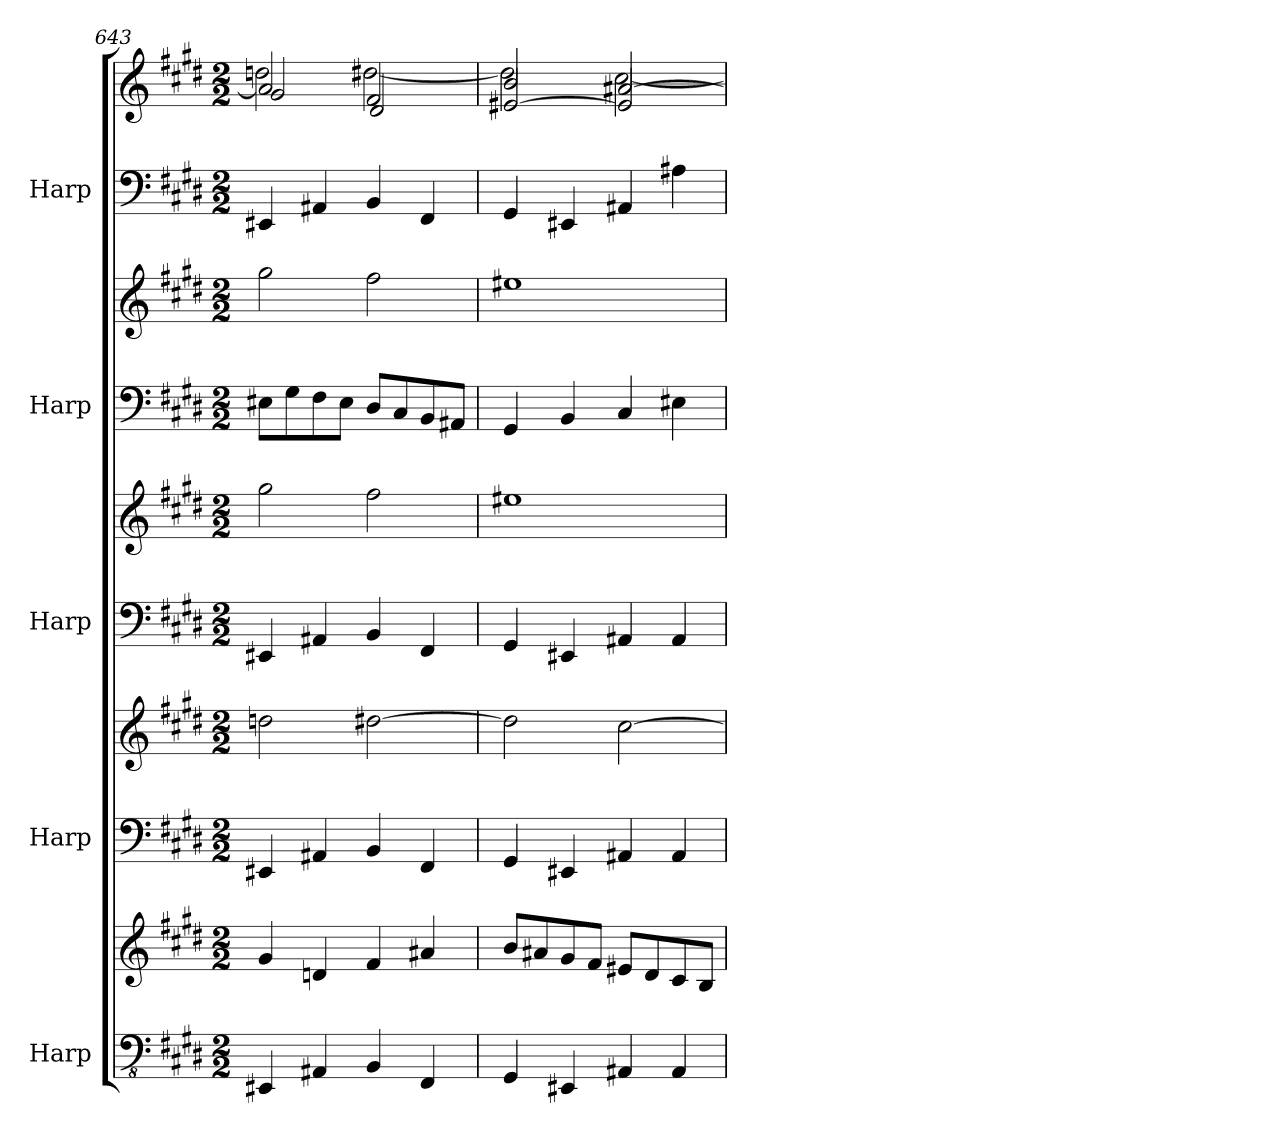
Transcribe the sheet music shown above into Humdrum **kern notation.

**kern	**kern	**kern	**kern	**kern	**kern	**kern	**kern	**kern	**kern
*part5	*part5	*part4	*part4	*part3	*part3	*part2	*part2	*part1	*part1
*staff10	*staff9	*staff8	*staff7	*staff6	*staff5	*staff4	*staff3	*staff2	*staff1
*I"Harp	*	*I"Harp	*	*I"Harp	*	*I"Harp	*	*I"Harp	*
*I'Hp	*	*I'Hp	*	*I'Hp	*	*I'Hp	*	*I'Hp	*
!!LO:PB:g=z
*clefFv4	*clefG2	*clefF4	*clefG2	*clefF4	*clefG2	*clefF4	*clefG2	*clefF4	*clefG2
*k[f#c#g#d#]	*k[f#c#g#d#]	*k[f#c#g#d#]	*k[f#c#g#d#]	*k[f#c#g#d#]	*k[f#c#g#d#]	*k[f#c#g#d#]	*k[f#c#g#d#]	*k[f#c#g#d#]	*k[f#c#g#d#]
*M2/2	*M2/2	*M2/2	*M2/2	*M2/2	*M2/2	*M2/2	*M2/2	*M2/2	*M2/2
=643	=643	=643	=643	=643	=643	=643	=643	=643	=643
*	*	*	*	*	*	*	*	*	*^
*	*	*	*	*	*	*	*	*	*	*^
4EEE#X/	4g#/	4EE#X/	2ddn\	4EE#X/	2gg#\	8E#X\L	2gg#\	4EE#X/	2a#/]	2ddn\	2g#/
.	.	.	.	.	.	8G#\	.	.	.	.	.
4AAA#X/	4dn/	4AA#X/	.	4AA#X/	.	8F#\	.	4AA#X/	.	.	.
.	.	.	.	.	.	8E#\J	.	.	.	.	.
4BBB/	4f#/	4BB/	[2dd#X\	4BB/	2ff#\	8D#/L	2ff#\	4BB/	2f#/	[2dd#X\	2d#/
.	.	.	.	.	.	8C#/	.	.	.	.	.
4FFF#/	4a#X/	4FF#/	.	4FF#/	.	8BB/	.	4FF#/	.	.	.
.	.	.	.	.	.	8AA#X/J	.	.	.	.	.
=644	=644	=644	=644	=644	=644	=644	=644	=644	=644	=644	=644
4GGG#/	8b/L	4GG#/	2dd#\]	4GG#/	1ee#X	4GG#/	1ee#X	4GG#/	[2e#X/	2dd#\]	2b/
.	8a#X/	.	.	.	.	.	.	.	.	.	.
4EEE#X/	8g#/	4EE#X/	.	4EE#X/	.	4BB/	.	4EE#X/	.	.	.
.	8f#/J	.	.	.	.	.	.	.	.	.	.
4AAA#X/	8e#X/L	4AA#X/	[2cc#\	4AA#X/	.	4C#/	.	4AA#X/	2e#/]	[2cc#\	[2a#X/
.	8d#/	.	.	.	.	.	.	.	.	.	.
4AAA#/	8c#/	4AA#/	.	4AA#/	.	4E#X\	.	4A#X\	.	.	.
.	8B/J	.	.	.	.	.	.	.	.	.	.
*	*	*	*	*	*	*	*	*	*v	*v	*v
=	=	=	=	=	=	=	=	=	=
*-	*-	*-	*-	*-	*-	*-	*-	*-	*-
